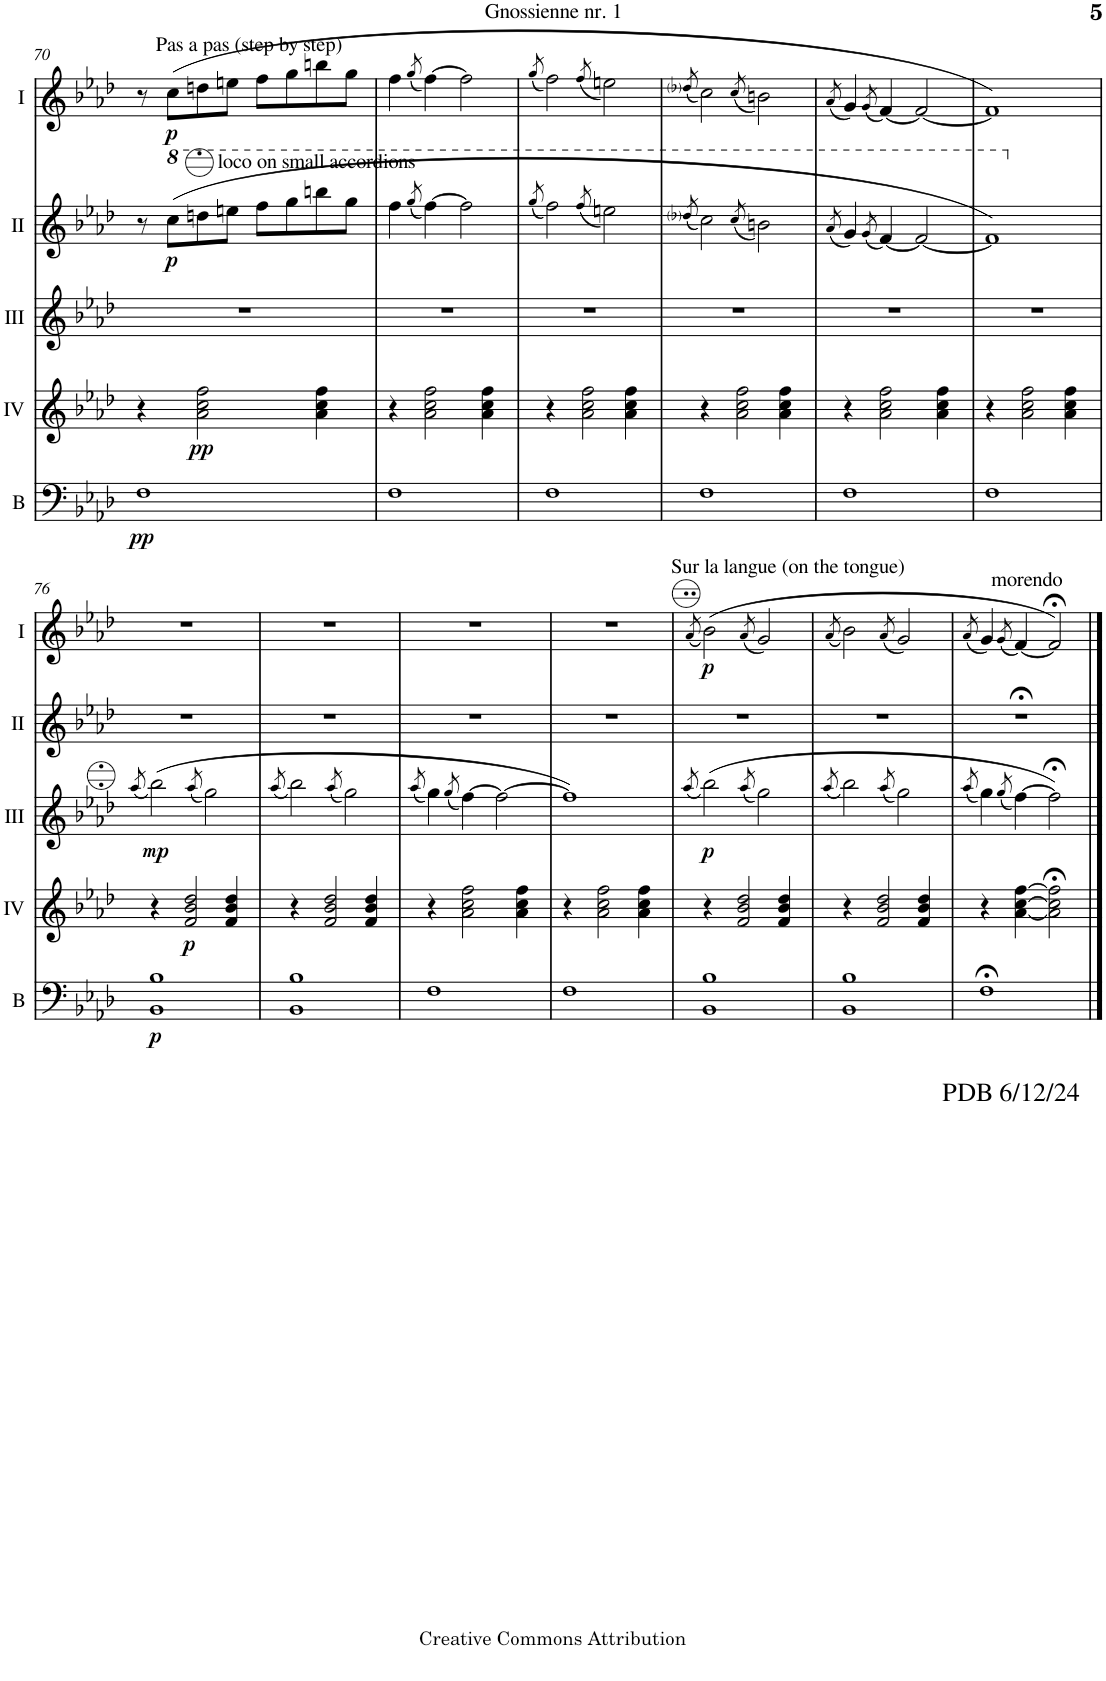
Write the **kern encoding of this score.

**kern	**dynam	**kern	**dynam	**kern	**dynam	**kern	**dynam	**kern	**dynam
*part5	*part5	*part4	*part4	*part3	*part3	*part2	*part2	*part1	*part1
*staff5	*staff5	*staff4	*staff4	*staff3	*staff3	*staff2	*staff2	*staff1	*staff1
*I"Bass	*	*I"Acc. 4	*	*I"Acc. 3	*	*I"Acc. 2	*	*I"Acc. 1	*
*I'B	*	*	*	*	*	*	*	*	*
!!LO:PB:g=z
*clefF4	*	*clefG2	*	*clefG2	*	*clefG2	*	*clefG2	*
*Trd7c12	*	*Trd7c12	*	*Trd7c12	*	*	*	*	*
*k[b-e-a-d-]	*	*k[b-e-a-d-]	*	*k[b-e-a-d-]	*	*k[b-e-a-d-]	*	*k[b-e-a-d-]	*
*M4/4	*	*M4/4	*	*M4/4	*	*M4/4	*	*M4/4	*
*met(c)	*	*met(c)	*	*met(c)	*	*met(c)	*	*met(c)	*
=70	=70	=70	=70	=70	=70	=70	=70	=70	=70
!	!LO:DY:b	!	!	!	!	!	!	!	!
1F	pp	4r	.	1r	.	8r	.	8r	.
*	*	*	*	*	*	*8va	*	*	*
!	!	!	!	!	!	!	!	!LO:TX:a:t=Pas a pas (step by step)	!
!	!	!	!	!	!	!LO:TX:a:t=loco on small accordions	!	!	!
!	!	!	!	!	!	!	!LO:DY:b	!	!LO:DY:b
.	.	.	.	.	.	(8ccc\L	p	(8cc\L	p
!	!	!	!LO:DY:b	!	!	!	!	!	!
.	.	2a-\ 2cc\ 2ff\	pp	.	.	8dddn\	.	8ddn\	.
.	.	.	.	.	.	8eeen\J	.	8een\J	.
.	.	.	.	.	.	8fff\L	.	8ff\L	.
.	.	.	.	.	.	8ggg\	.	8gg\	.
.	.	4a-\ 4cc\ 4ff\	.	.	.	8bbbn\	.	8bbn\	.
.	.	.	.	.	.	8ggg\J	.	8gg\J	.
=71	=71	=71	=71	=71	=71	=71	=71	=71	=71
1F	.	4r	.	1r	.	4fff\	.	4ff\	.
.	.	.	.	.	.	(8qggg/	.	(8qgg/	.
.	.	2a-\ 2cc\ 2ff\	.	.	.	[4fff\)	.	[4ff\)	.
.	.	.	.	.	.	2fff\]	.	2ff\]	.
.	.	4a-\ 4cc\ 4ff\	.	.	.	.	.	.	.
=72	=72	=72	=72	=72	=72	=72	=72	=72	=72
.	.	.	.	.	.	(8qggg/	.	(8qgg/	.
1F	.	4r	.	1r	.	2fff\)	.	2ff\)	.
.	.	2a-\ 2cc\ 2ff\	.	.	.	.	.	.	.
.	.	.	.	.	.	(8qfff/	.	(8qff/	.
.	.	.	.	.	.	2eeen\)	.	2een\)	.
.	.	4a-\ 4cc\ 4ff\	.	.	.	.	.	.	.
=73	=73	=73	=73	=73	=73	=73	=73	=73	=73
.	.	.	.	.	.	(8qddd-i/	.	(8qdd-i/	.
1F	.	4r	.	1r	.	2ccc\)	.	2cc\)	.
.	.	2a-\ 2cc\ 2ff\	.	.	.	.	.	.	.
.	.	.	.	.	.	(8qccc/	.	(8qcc/	.
.	.	.	.	.	.	2bbn\)	.	2bn\)	.
.	.	4a-\ 4cc\ 4ff\	.	.	.	.	.	.	.
=74	=74	=74	=74	=74	=74	=74	=74	=74	=74
.	.	.	.	.	.	(8qaa-/	.	(8qa-/	.
1F	.	4r	.	1r	.	4gg/)	.	4g/)	.
.	.	.	.	.	.	(8qgg/	.	(8qg/	.
.	.	2a-\ 2cc\ 2ff\	.	.	.	[4ff/)	.	[4f/)	.
.	.	.	.	.	.	2ff/_	.	2f/_	.
.	.	4a-\ 4cc\ 4ff\	.	.	.	.	.	.	.
=75	=75	=75	=75	=75	=75	=75	=75	=75	=75
1F	.	4r	.	1r	.	1ff])	.	1f])	.
.	.	2a-\ 2cc\ 2ff\	.	.	.	.	.	.	.
.	.	4a-\ 4cc\ 4ff\	.	.	.	.	.	.	.
!!LO:LB:g=z
=76	=76	=76	=76	=76	=76	=76	=76	=76	=76
.	.	.	.	(8qaa-/	.	.	.	.	.
*	*	*	*	*	*	*X8va	*	*	*
!	!LO:DY:b	!	!	!	!LO:DY:b	!	!	!	!
1BB- 1B-	p	4r	.	(2bb-\)	mp	1r	.	1r	.
!	!	!	!LO:DY:b	!	!	!	!	!	!
.	.	2f/ 2b-/ 2dd-/	p	.	.	.	.	.	.
.	.	.	.	(8qaa-/	.	.	.	.	.
.	.	.	.	2gg\)	.	.	.	.	.
.	.	4f/ 4b-/ 4dd-/	.	.	.	.	.	.	.
=77	=77	=77	=77	=77	=77	=77	=77	=77	=77
.	.	.	.	(8qaa-/	.	.	.	.	.
1BB- 1B-	.	4r	.	2bb-\)	.	1r	.	1r	.
.	.	2f/ 2b-/ 2dd-/	.	.	.	.	.	.	.
.	.	.	.	(8qaa-/	.	.	.	.	.
.	.	.	.	2gg\)	.	.	.	.	.
.	.	4f/ 4b-/ 4dd-/	.	.	.	.	.	.	.
=78	=78	=78	=78	=78	=78	=78	=78	=78	=78
.	.	.	.	(8qaa-/	.	.	.	.	.
1F	.	4r	.	4gg\)	.	1r	.	1r	.
.	.	.	.	(8qgg/	.	.	.	.	.
.	.	2a-\ 2cc\ 2ff\	.	[4ff\)	.	.	.	.	.
.	.	.	.	2ff\_	.	.	.	.	.
.	.	4a-\ 4cc\ 4ff\	.	.	.	.	.	.	.
=79	=79	=79	=79	=79	=79	=79	=79	=79	=79
1F	.	4r	.	1ff])	.	1r	.	1r	.
.	.	2a-\ 2cc\ 2ff\	.	.	.	.	.	.	.
.	.	4a-\ 4cc\ 4ff\	.	.	.	.	.	.	.
=80	=80	=80	=80	=80	=80	=80	=80	=80	=80
.	.	.	.	(8qaa-/	.	.	.	(8qa-/	.
!	!	!	!	!	!	!	!	!LO:TX:a:t=Sur la langue (on the tongue)	!
!	!	!	!	!	!LO:DY:b	!	!	!	!LO:DY:b
1BB- 1B-	.	4r	.	(2bb-\)	p	1r	.	(2b-\)	p
.	.	2f/ 2b-/ 2dd-/	.	.	.	.	.	.	.
.	.	.	.	(8qaa-/	.	.	.	(8qa-/	.
.	.	.	.	2gg\)	.	.	.	2g/)	.
.	.	4f/ 4b-/ 4dd-/	.	.	.	.	.	.	.
=81	=81	=81	=81	=81	=81	=81	=81	=81	=81
.	.	.	.	(8qaa-/	.	.	.	(8qa-/	.
1BB- 1B-	.	4r	.	2bb-\)	.	1r	.	2b-\)	.
.	.	2f/ 2b-/ 2dd-/	.	.	.	.	.	.	.
.	.	.	.	(8qaa-/	.	.	.	(8qa-/	.
.	.	.	.	2gg\)	.	.	.	2g/)	.
.	.	4f/ 4b-/ 4dd-/	.	.	.	.	.	.	.
=82	=82	=82	=82	=82	=82	=82	=82	=82	=82
.	.	.	.	(8qaa-/	.	.	.	(8qa-/	.
!	!	!	!	!	!	!	!	!LO:TX:b:t=For more arrangements, check out www.de-bra.nl/arrangements.html	!
!	!	!	!	!	!	!	!	!LO:TX:b:t=PDB 6/12/24	!
1F;<	.	4r	.	4gg\)	.	1r;<	.	4g/)	.
.	.	.	.	(8qgg/	.	.	.	(8qg/	.
!	!	!	!	!	!	!	!	!LO:TX:a:t=morendo	!
.	.	[4a-\ [4cc\ [4ff\	.	[4ff\)	.	.	.	[4f/)	.
.	.	2a-\];< 2cc\];< 2ff\];<	.	2ff;<\])	.	.	.	2f;</])	.
==	==	==	==	==	==	==	==	==	==
*-	*-	*-	*-	*-	*-	*-	*-	*-	*-
